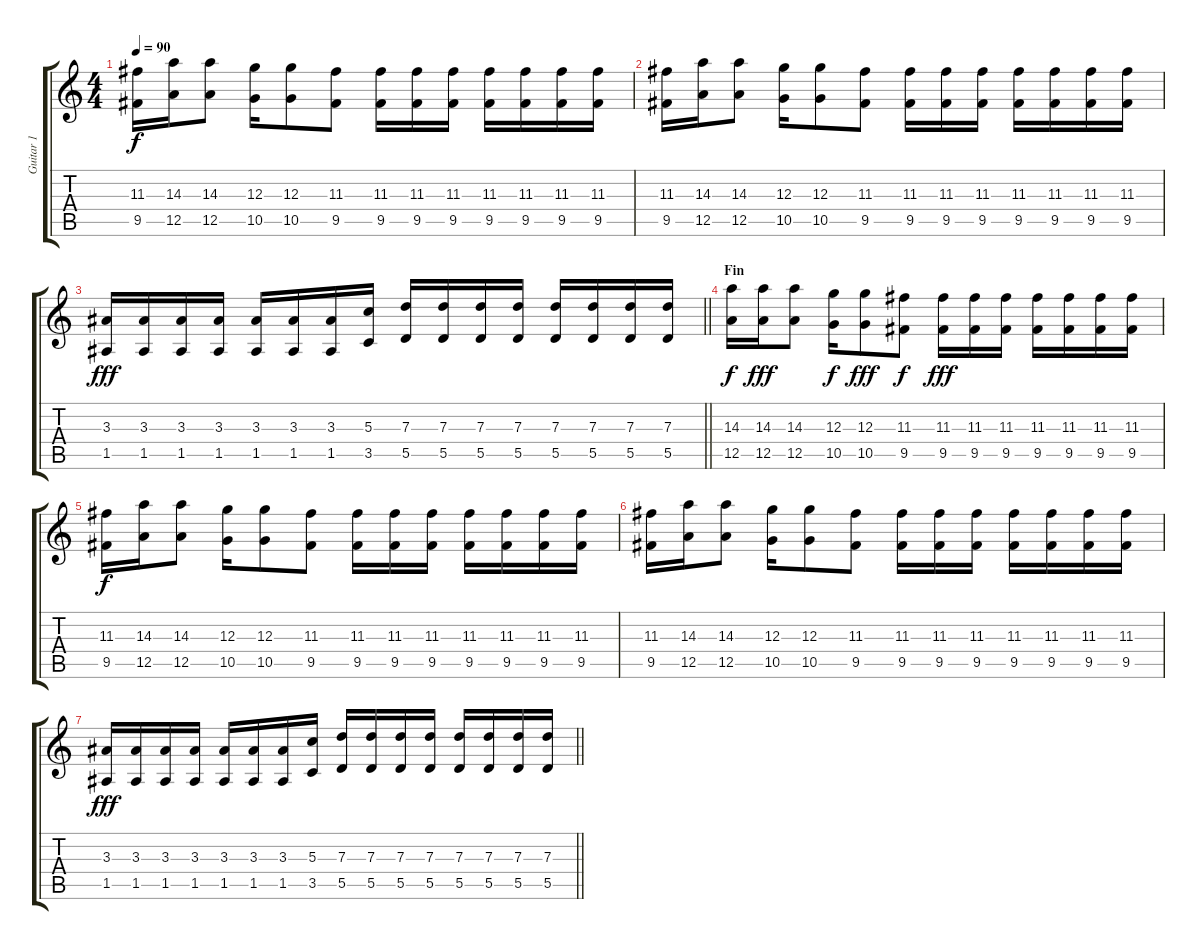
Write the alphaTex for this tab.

\track ("Guitar 1" "Guitar 1") {instrument distortionguitar}
\staff {score tabs}
\tuning (E4 B3 G3 D3 A2 D2) {hide}
\ts (4 4)
\tempo 90
\clef g2
\ks c
(11.3 9.5).16{dy f} (14.3 12.5).16 (14.3 12.5).8 (12.3 10.5).16 (12.3 10.5).8 (11.3 9.5).8 (11.3 9.5).16 (11.3 9.5).16 (11.3 9.5).16 (11.3 9.5).16 (11.3 9.5).16 (11.3 9.5).16 (11.3 9.5).16 |
(11.3 9.5).16 (14.3 12.5).16 (14.3 12.5).8 (12.3 10.5).16 (12.3 10.5).8 (11.3 9.5).8 (11.3 9.5).16 (11.3 9.5).16 (11.3 9.5).16 (11.3 9.5).16 (11.3 9.5).16 (11.3 9.5).16 (11.3 9.5).16 |
\barLineRight lightlight
(3.3 1.5).16{dy fff} (3.3 1.5).16 (3.3 1.5).16 (3.3 1.5).16 (3.3 1.5).16 (3.3 1.5).16 (3.3 1.5).16 (5.3 3.5).16 (7.3 5.5).16 (7.3 5.5).16 (7.3 5.5).16 (7.3 5.5).16 (7.3 5.5).16 (7.3 5.5).16 (7.3 5.5).16 (7.3 5.5).16 |
\section ("" "Fin")
(14.3 12.5).16{dy f} (14.3 12.5).16{dy fff} (14.3 12.5).8 (12.3 10.5).16{dy f} (12.3 10.5).8{dy fff} (11.3 9.5).8{dy f} (11.3 9.5).16{dy fff} (11.3 9.5).16 (11.3 9.5).16 (11.3 9.5).16 (11.3 9.5).16 (11.3 9.5).16 (11.3 9.5).16 |
(11.3 9.5).16{dy f} (14.3 12.5).16 (14.3 12.5).8 (12.3 10.5).16 (12.3 10.5).8 (11.3 9.5).8 (11.3 9.5).16 (11.3 9.5).16 (11.3 9.5).16 (11.3 9.5).16 (11.3 9.5).16 (11.3 9.5).16 (11.3 9.5).16 |
(11.3 9.5).16 (14.3 12.5).16 (14.3 12.5).8 (12.3 10.5).16 (12.3 10.5).8 (11.3 9.5).8 (11.3 9.5).16 (11.3 9.5).16 (11.3 9.5).16 (11.3 9.5).16 (11.3 9.5).16 (11.3 9.5).16 (11.3 9.5).16 |
\barLineRight lightlight
(3.3 1.5).16{dy fff} (3.3 1.5).16 (3.3 1.5).16 (3.3 1.5).16 (3.3 1.5).16 (3.3 1.5).16 (3.3 1.5).16 (5.3 3.5).16 (7.3 5.5).16 (7.3 5.5).16 (7.3 5.5).16 (7.3 5.5).16 (7.3 5.5).16 (7.3 5.5).16 (7.3 5.5).16 (7.3 5.5).16
